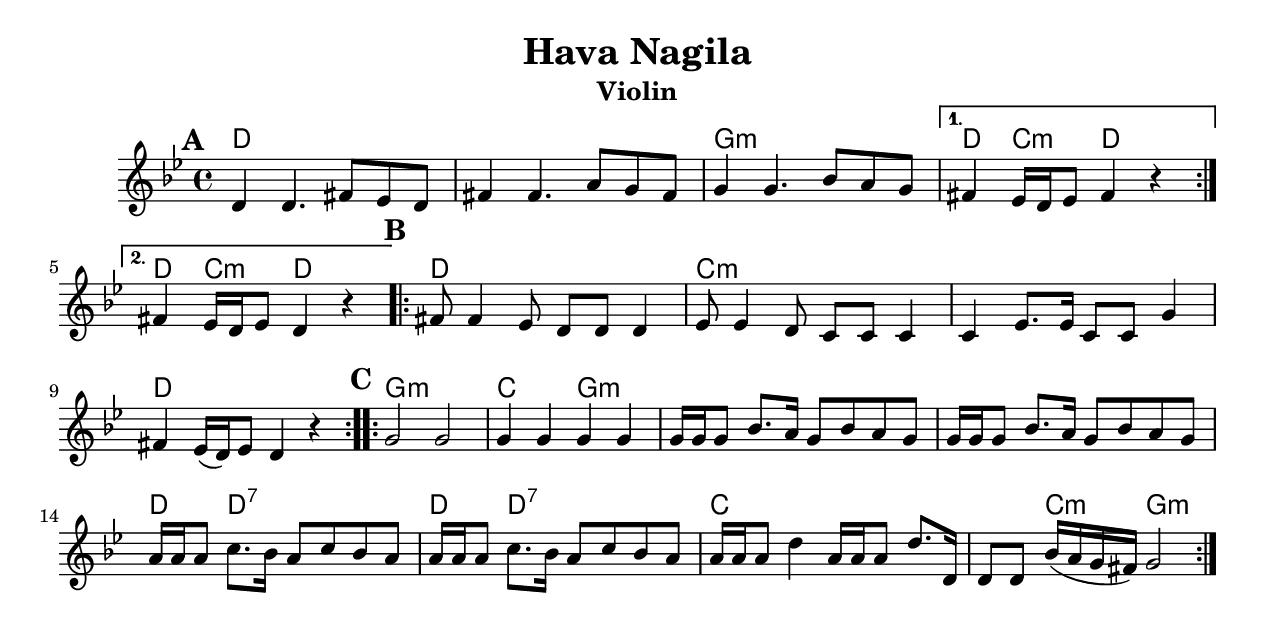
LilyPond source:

\version "2.18.0"
\include "english.ly"
\paper{
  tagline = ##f
  print-all-headers = ##t
  #(set-paper-size "letter")
}
date = #(strftime "%d-%m-%Y" (localtime (current-time)))

%\markup{ \italic{ " Updated " \date  }
%\markup{ Got something to say? }

%#################################### Melody ########################
melody = \transpose e d \relative c' {
  \clef treble
  \key a \minor
  \time 4/4
  \set Score.markFormatter = #format-mark-box-alphabet

  %\partial 16*3 a16 d f   %lead in notes

  \repeat volta 2{
  \mark \default
    e4  e4. gs8 f e
    gs4 gs4. b8 a gs
    a4 a4. c8 b a|
  }
  \alternative {
    { gs4 f16 e f8 gs4 r}
    { gs4 f16 e f8 e4 r}
  }

  \repeat volta 2{
  \mark \default
    gs8  gs4 f8 e e e4|
    f8 f4 e8 d d d4|
    d4 f8. f16 d8 d a'4|
    gs4 f16[(e)f8] e4 r4|
  }

  \repeat volta 2{
  \mark \default
    a2  a
    a4 a a a
    a16 a a8 c8. b16 a8 c b a|
    a16 a a8 c8. b16 a8 c b a|

    b16 b b8 d8. c16 b8 d c b
    b16 b b8 d8. c16 b8 d c b|

    b16 b b8 e4 b16 b b8 e8. e,16|
    e8 e c'16(b a gs) a2|
  }
}
%################################# Lyrics #####################
%\addlyrics{  }
%################################# Chords #######################
harmonies = \transpose e d \chordmode {
  e1*2 % r1
  a1:m e4 d4:m e2 e4 d4:m e2

  e1
  d1*2:m %r1
  e1

  a1:m d2
  a2*5:m %r1*2
  e4
  e4*3:7 %r2
  e4
  e4*3:7 %r2
  d4*5 %r4
  d4:m a2:m
}

\score {
  <<
    \new ChordNames {
      \set chordChanges = ##f
      \harmonies
    }
    \new Staff
    \melody
  >>
  \header{
    title= "Hava Nagila"
    subtitle=""
    composer= ""
    instrument = "Violin"
    arranger= ""
  }
  \layout{indent = 1.0\cm}
  \midi{
    \tempo 4 = 120
  }
}
